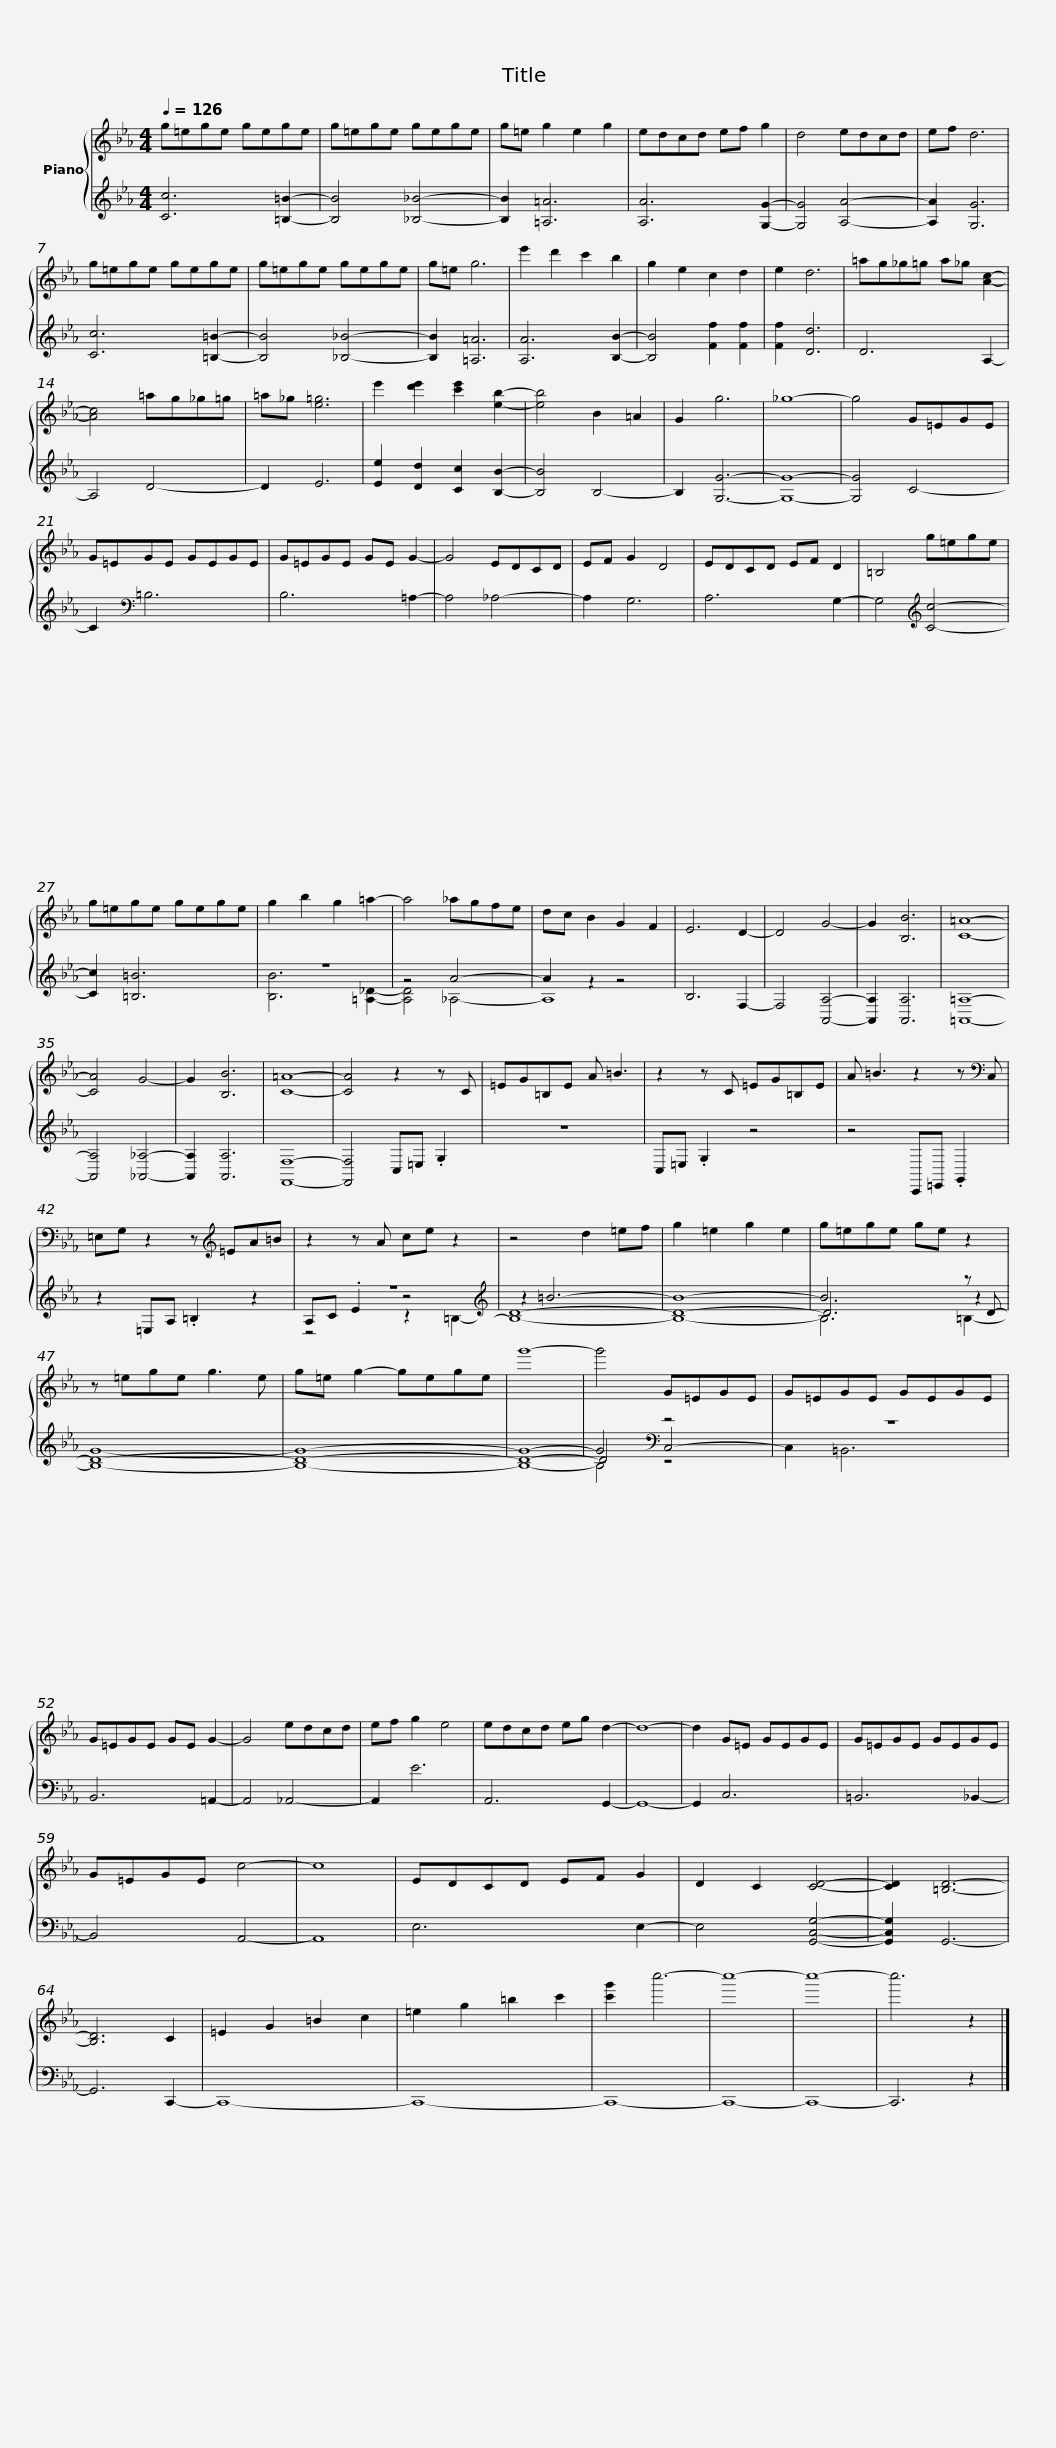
X:1
%%score { 1 | ( 2 3 4 ) }
L:1/8
Q:1/4=126
M:4/4
I:linebreak $
K:Eb
V:1 treble
V:2 treble
V:3 treble
V:4 treble
V:1
 g=ege gege | g=ege gege | g=e g2 e2 g2 | edcd ef g2 | d4 edcd | %5
 ef d6 |$ g=ege gege | g=ege gege | g=e g6 | e'2 d'2 c'2 b2 | %10
 g2 e2 c2 d2 | e2 d6 |$ =ag_g=g a_g [Ac]2- | [Ac]4 =ag_g=g | =a_g [e=g]6 | %15
 e'2 [d'e']2 [c'e']2 [eb]2- | [eb]4 B2 =A2 | G2 g6 | _g8- |$ g4 G=EGE | %20
 G=EGE GEGE | G=EGE GE G2- | G4 EDCD | EF G2 D4 | EDCD EF D2 |$ %25
 =B,4 g=ege | g=ege gege | g2 b2 g2 =a2- | a4 _agfe | dc B2 G2 F2 | %30
 E6 D2- | D4 G4- |$ G2 [B,B]6 | [C=A]8- | [CA]4 G4- | %35
 G2 [B,B]6 | [C=A]8- | [CA]4 z2 z C | =EG=B,E A =B3 | z2 z C =EG=B,E |$ %40
 A =B3 z2 z[K:bass] C, | =E,G, z2 z[K:treble] =EA=B | z2 z A ce z2 | z4 d2 =ef |$ g2 =e2 g2 e2 | %45
 g=ege ge z2 | z =ege g3 e | g=e g2- gege | g'8- | g'4 G=EGE |$ %50
 G=EGE GEGE | G=EGE GE G2- | G4 edcd | ef g2 e4 | edcd eg d2- | %55
 d8- | d2 G=E GEGE |$ G=EGE GEGE | G=EGE c4- | c8 | %60
 EDCD EF G2 | D2 C2 [CD]4- | [CD]2 [=B,D]6- | [B,D]6 C2 | =E2 G2 =B2 c2 |$ %65
 =e2 g2 =b2 c'2 | [c'g']2 c''6- | c''8- | c''8- | c''6 z2 |] %70
V:2
 [Cc]6 [=B,=B]2- | [B,B]4 [_B,_B]4- | [B,B]2 [=A,=A]6 | [A,A]6 [G,G]2- | [G,G]4 [A,A]4- | %5
 [A,A]2 [G,G]6 |$ [Cc]6 [=B,=B]2- | [B,B]4 [_B,_B]4- | [B,B]2 [=A,=A]6 | [A,A]6 [B,B]2- | %10
 [B,B]4 [Ff]2 [Ff]2 | [Ff]2 [Dd]6 |$ D6 A,2- | A,4 D4- | D2 E6 | %15
 [Ee]2 [Dd]2 [Cc]2 [B,B]2- | [B,B]4 B,4- | B,2 [G,G]6- | [G,G]8- |$ [G,G]4 C4- | %20
 C2[K:bass] =B,6 | B,6 =A,2- | A,4 _A,4- | A,2 G,6 | A,6 G,2- |$ %25
 G,4[K:treble] [Cc]4- | [Cc]2 [=B,=B]6 | z8 | z4 A4- | A2 z2 z4 | %30
 B,6 F,2- | F,4 [A,,A,]4- |$ [A,,A,]2 [A,,A,]6 | [=A,,=A,]8- | [A,,A,]4 [_A,,_A,]4- | %35
 [A,,A,]2 [A,,A,]6 | [F,,F,]8- | [F,,F,]4 C,=E, .G,2 | z8 | C,=E, .G,2 z4 |$ %40
 z4 C,,=E,, .G,,2 | z2 =E,A, .=B,2 z2 | z8[K:treble] | D8- |$ D8- | %45
 D6 z D- | D8- | D8- | D8- | D4[K:bass] z4 |$ %50
 z8 | B,,6 =A,,2- | A,,4 _A,,4- | A,,2 E6 | A,,6 G,,2- | %55
 G,,8- | G,,2 C,6 |$ =B,,6 _B,,2- | B,,4 A,,4- | A,,8 | %60
 E,6 E,2- | E,4 [G,,C,G,]4- | [G,,C,G,]2 G,,6- | G,,6 C,,2- | C,,8- |$ %65
 C,,8- | C,,8- | C,,8- | C,,8- | C,,6 z2 |] %70
V:3
 x8 | x8 | x8 | x8 | x8 | %5
 x8 |$ x8 | x8 | x8 | x8 | %10
 x8 | x8 |$ x8 | x8 | x8 | %15
 x8 | x8 | x8 | x8 |$ x8 | %20
 x2[K:bass] x6 | x8 | x8 | x8 | x8 |$ %25
 x4[K:treble] x4 | x8 | [B,B]6 [=A,_D]2- | [A,D]4 _A,4- | A,8 | %30
 x8 | x8 |$ x8 | x8 | x8 | %35
 x8 | x8 | x8 | x8 | x8 |$ %40
 x8 | x8 | A,C .E2 z4[K:treble] | z2 =B6- |$ B8- | %45
 B6 z2 | G8- | G8- | G8- | G4[K:bass] C,4- |$ %50
 C,2 =B,,6 | x8 | x8 | x8 | x8 | %55
 x8 | x8 |$ x8 | x8 | x8 | %60
 x8 | x8 | x8 | x8 | x8 |$ %65
 x8 | x8 | x8 | x8 | x8 |] %70
V:4
 x8 | x8 | x8 | x8 | x8 | %5
 x8 |$ x8 | x8 | x8 | x8 | %10
 x8 | x8 |$ x8 | x8 | x8 | %15
 x8 | x8 | x8 | x8 |$ x8 | %20
 x2[K:bass] x6 | x8 | x8 | x8 | x8 |$ %25
 x4[K:treble] x4 | x8 | x8 | x8 | x8 | %30
 x8 | x8 |$ x8 | x8 | x8 | %35
 x8 | x8 | x8 | x8 | x8 |$ %40
 x8 | x8 | z4 z2[K:treble] =B,2- | B,8- |$ B,8- | %45
 B,6 =B,2- | B,8- | B,8- | B,8- | B,4[K:bass] z4 |$ %50
 x8 | x8 | x8 | x8 | x8 | %55
 x8 | x8 |$ x8 | x8 | x8 | %60
 x8 | x8 | x8 | x8 | x8 |$ %65
 x8 | x8 | x8 | x8 | x8 |] %70
